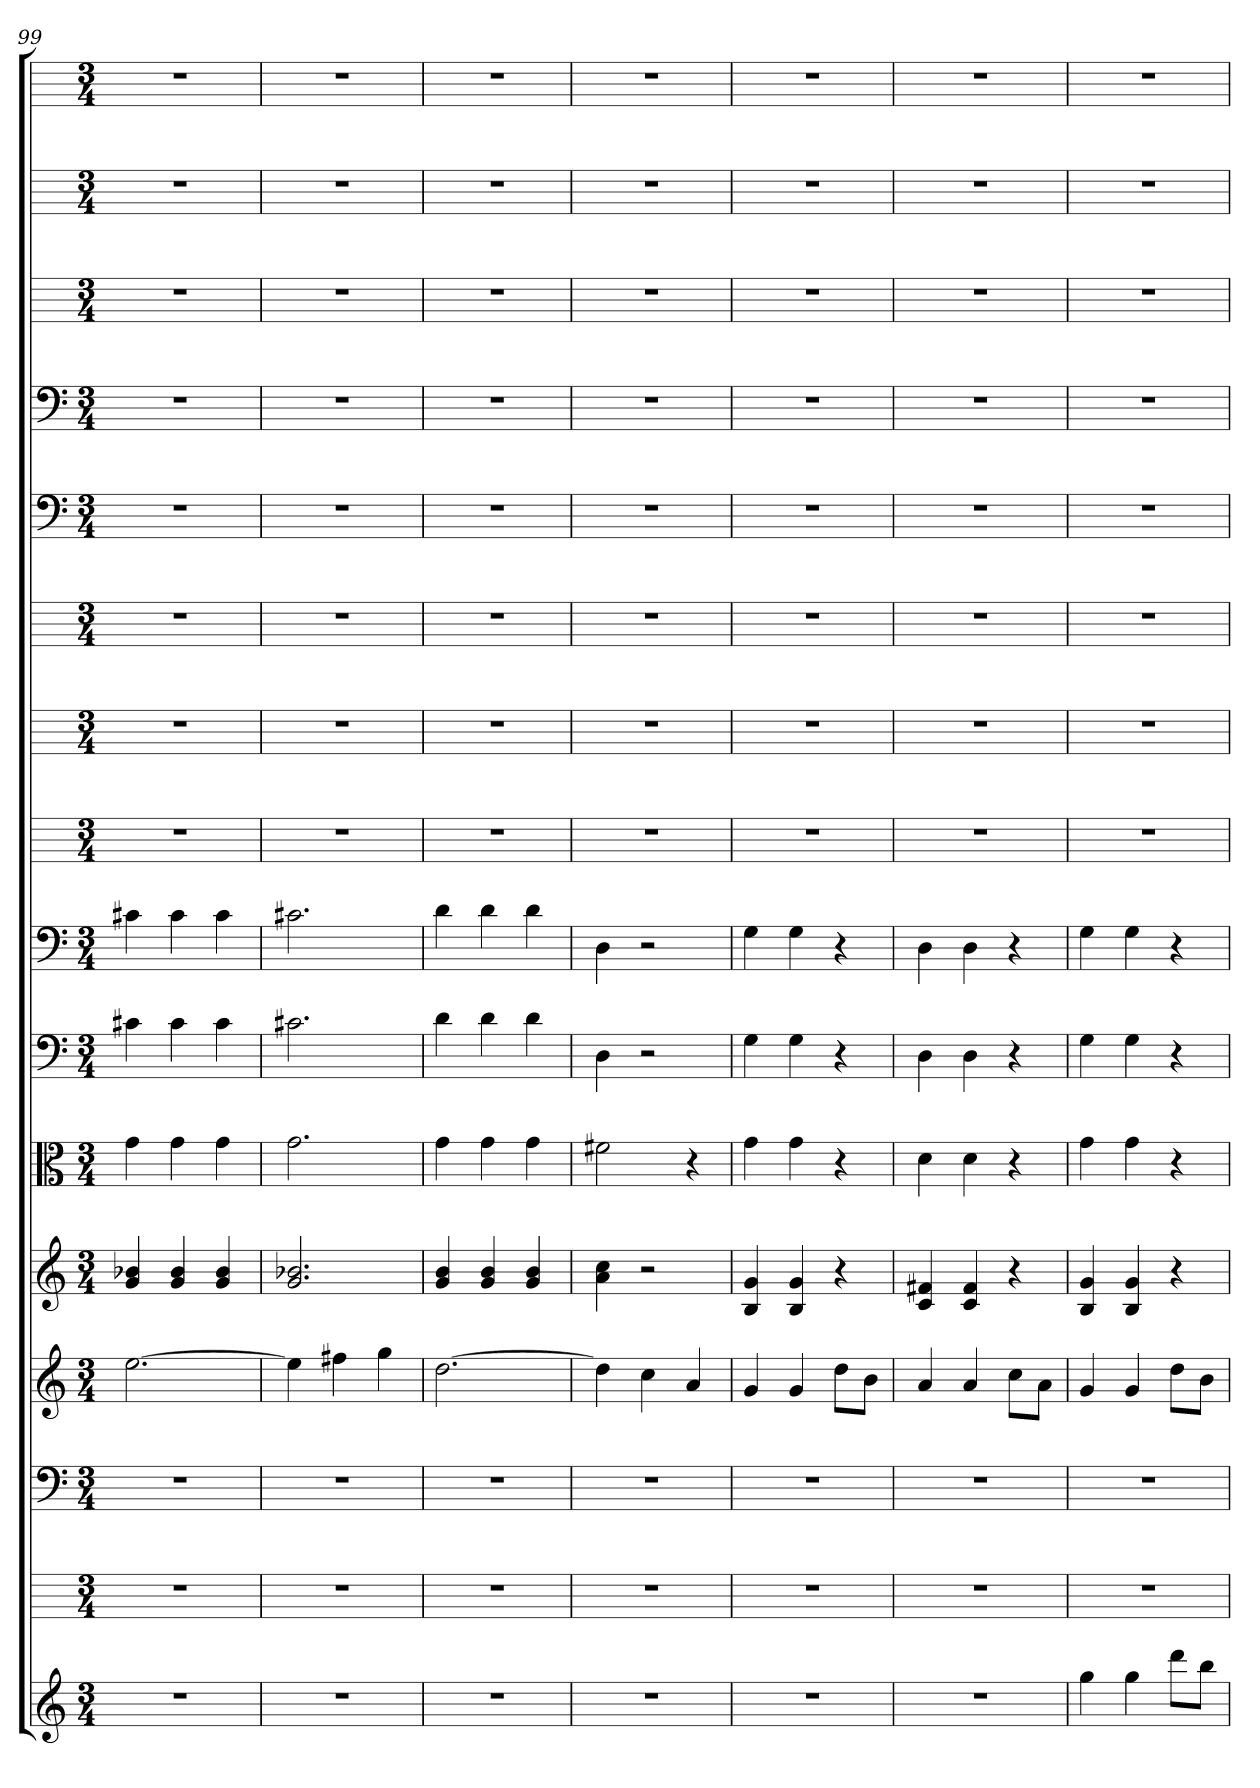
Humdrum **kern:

**kern	**kern	**kern	**kern	**kern	**kern	**kern	**kern	**kern	**kern	**kern	**kern	**kern	**kern	**kern	**kern
*part16	*part15	*part14	*part13	*part12	*part11	*part10	*part9	*part8	*part7	*part6	*part5	*part4	*part3	*part2	*part1
*staff16	*staff15	*staff14	*staff13	*staff12	*staff11	*staff10	*staff9	*staff8	*staff7	*staff6	*staff5	*staff4	*staff3	*staff2	*staff1
*	*	*clefF4	*	*	*clefC3	*clefF4	*clefF4	*	*	*	*clefF4	*clefF4	*	*	*
*k[]	*k[]	*k[]	*k[]	*k[]	*k[]	*k[]	*k[]	*k[]	*k[]	*k[]	*k[]	*k[]	*k[]	*k[]	*k[]
*C:	*C:	*C:	*C:	*C:	*C:	*C:	*C:	*C:	*C:	*C:	*C:	*C:	*C:	*C:	*C:
*M3/4	*M3/4	*M3/4	*M3/4	*M3/4	*M3/4	*M3/4	*M3/4	*M3/4	*M3/4	*M3/4	*M3/4	*M3/4	*M3/4	*M3/4	*M3/4
=99	=99	=99	=99	=99	=99	=99	=99	=99	=99	=99	=99	=99	=99	=99	=99
2.r	2.r	2.r	[2.ee	4g 4b-X	4g	4c#X	4c#X	2.r	2.r	2.r	2.r	2.r	2.r	2.r	2.r
.	.	.	.	4g 4b-	4g	4c#	4c#	.	.	.	.	.	.	.	.
.	.	.	.	4g 4b-	4g	4c#	4c#	.	.	.	.	.	.	.	.
=100	=100	=100	=100	=100	=100	=100	=100	=100	=100	=100	=100	=100	=100	=100	=100
2.r	2.r	2.r	4ee]	2.g 2.b-X	2.g	2.c#X	2.c#X	2.r	2.r	2.r	2.r	2.r	2.r	2.r	2.r
.	.	.	4ff#X	.	.	.	.	.	.	.	.	.	.	.	.
.	.	.	4gg	.	.	.	.	.	.	.	.	.	.	.	.
=101	=101	=101	=101	=101	=101	=101	=101	=101	=101	=101	=101	=101	=101	=101	=101
2.r	2.r	2.r	[2.dd	4g 4b	4g	4d	4d	2.r	2.r	2.r	2.r	2.r	2.r	2.r	2.r
.	.	.	.	4g 4b	4g	4d	4d	.	.	.	.	.	.	.	.
.	.	.	.	4g 4b	4g	4d	4d	.	.	.	.	.	.	.	.
=102	=102	=102	=102	=102	=102	=102	=102	=102	=102	=102	=102	=102	=102	=102	=102
2.r	2.r	2.r	4dd]	4a 4cc	2f#X	4D	4D	2.r	2.r	2.r	2.r	2.r	2.r	2.r	2.r
.	.	.	4cc	2r	.	2r	2r	.	.	.	.	.	.	.	.
.	.	.	4a	.	4r	.	.	.	.	.	.	.	.	.	.
=103	=103	=103	=103	=103	=103	=103	=103	=103	=103	=103	=103	=103	=103	=103	=103
2.r	2.r	2.r	4g	4B 4g	4g	4G	4G	2.r	2.r	2.r	2.r	2.r	2.r	2.r	2.r
.	.	.	4g	4B 4g	4g	4G	4G	.	.	.	.	.	.	.	.
.	.	.	8ddL	4r	4r	4r	4r	.	.	.	.	.	.	.	.
.	.	.	8bJ	.	.	.	.	.	.	.	.	.	.	.	.
=104	=104	=104	=104	=104	=104	=104	=104	=104	=104	=104	=104	=104	=104	=104	=104
2.r	2.r	2.r	4a	4c 4f#X	4d	4D	4D	2.r	2.r	2.r	2.r	2.r	2.r	2.r	2.r
.	.	.	4a	4c 4f#	4d	4D	4D	.	.	.	.	.	.	.	.
.	.	.	8ccL	4r	4r	4r	4r	.	.	.	.	.	.	.	.
.	.	.	8aJ	.	.	.	.	.	.	.	.	.	.	.	.
=105	=105	=105	=105	=105	=105	=105	=105	=105	=105	=105	=105	=105	=105	=105	=105
4gg	2.r	2.r	4g	4B 4g	4g	4G	4G	2.r	2.r	2.r	2.r	2.r	2.r	2.r	2.r
4gg	.	.	4g	4B 4g	4g	4G	4G	.	.	.	.	.	.	.	.
8dddL	.	.	8ddL	4r	4r	4r	4r	.	.	.	.	.	.	.	.
8bbJ	.	.	8bJ	.	.	.	.	.	.	.	.	.	.	.	.
=	=	=	=	=	=	=	=	=	=	=	=	=	=	=	=
*-	*-	*-	*-	*-	*-	*-	*-	*-	*-	*-	*-	*-	*-	*-	*-
